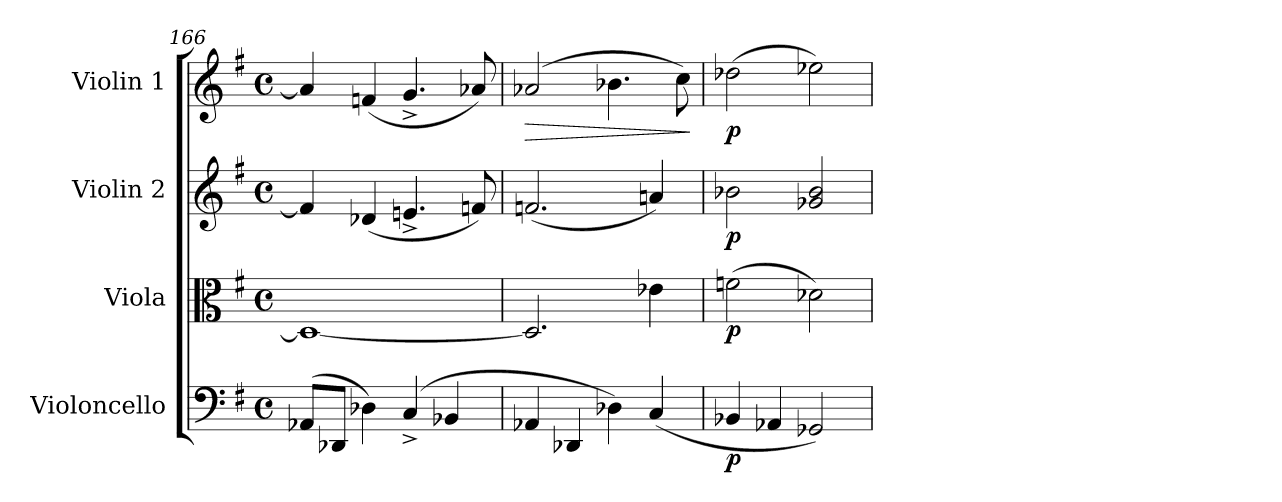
**kern	**dynam	**kern	**dynam	**kern	**dynam	**kern	**dynam
*part4	*part4	*part3	*part3	*part2	*part2	*part1	*part1
*staff4	*staff4	*staff3	*staff3	*staff2	*staff2	*staff1	*staff1
*I"Violoncello	*	*I"Viola	*	*I"Violin 2	*	*I"Violin 1	*
*I'Vc	*	*I'Vla	*	*I'Vln	*	*I'Vln	*
*clefF4	*	*clefC3	*	*clefG2	*	*clefG2	*
*k[f#]	*	*k[f#]	*	*k[f#]	*	*k[f#]	*
*M4/4	*	*M4/4	*	*M4/4	*	*M4/4	*
*met(c)	*	*met(c)	*	*met(c)	*	*met(c)	*
=166	=166	=166	=166	=166	=166	=166	=166
(8AA-X/L	.	1D-_	.	4f/]	.	4a-/]	.
8DD-X/J	.	.	.	.	.	.	.
4D-X\)	.	.	.	(4d-X/	.	(4fn/	.
(4C^/	.	.	.	4.en^/	.	4.g^/	.
4BB-X/	.	.	.	.	.	.	.
.	.	.	.	8fn/)	.	8a-X/)	.
=167	=167	=167	=167	=167	=167	=167	=167
!	!	!	!	!	!	!	!LO:HP:b
4AA-X/	.	2.D-/]	.	(2.fn/	.	(2a-X/	>
4DD-X/	.	.	.	.	.	.	.
4D-X\)	.	.	.	.	.	4.b-X\	.
(4C/	.	4e-X\	.	4an/)	.	.	.
.	.	.	.	.	.	8cc\)	.
.	.	.	.	.	.	.	]
!!LO:LB:g=z
=168	=168	=168	=168	=168	=168	=168	=168
!	!LO:DY:b	!	!LO:DY:b	!	!LO:DY:b	!	!LO:DY:b
4BB-X/	p	(2fn\	p	2b-X\	p	(2dd-X\	p
4AA-X/	.	.	.	.	.	.	.
2GG-X/)	.	2d-X\)	.	2g-X/ 2b-/	.	2ee-X\)	.
=	=	=	=	=	=	=	=
*-	*-	*-	*-	*-	*-	*-	*-
